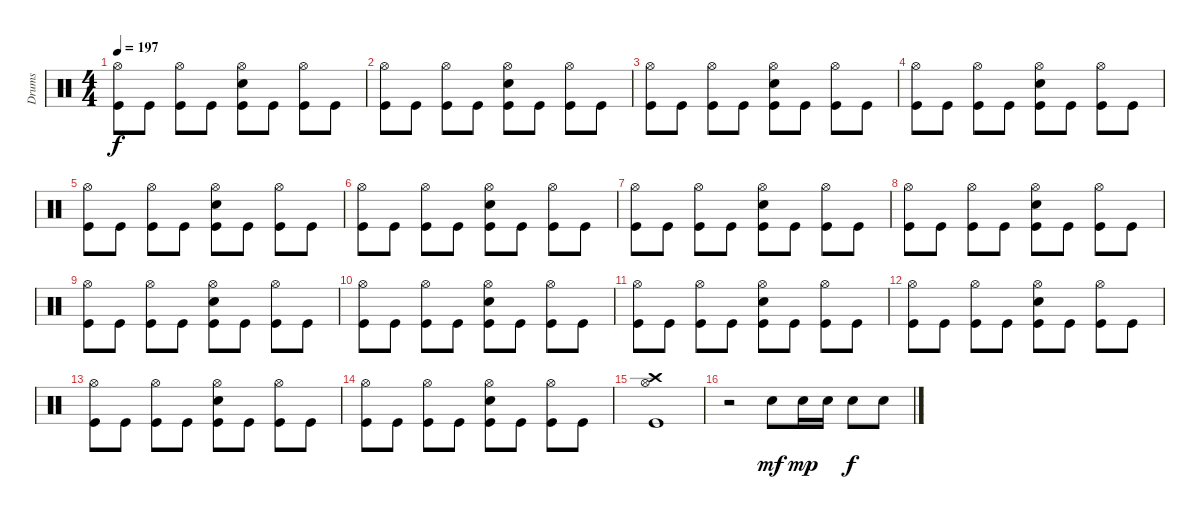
\track ("Drums" "Drums") {instrument percussion}
\staff {score}
\articulation defaults
\ts (4 4)
\tempo 197
\clef neutral
\ks c
("Hi-Hat (open)" "Kick (hit)").8{dy f} "Kick (hit)".8 ("Hi-Hat (open)" "Kick (hit)").8 "Kick (hit)".8 ("Hi-Hat (open)" "Electric Snare (hit)" "Kick (hit)").8 "Kick (hit)".8 ("Hi-Hat (open)" "Kick (hit)").8 "Kick (hit)".8 |
("Hi-Hat (open)" "Kick (hit)").8 "Kick (hit)".8 ("Hi-Hat (open)" "Kick (hit)").8 "Kick (hit)".8 ("Hi-Hat (open)" "Electric Snare (hit)" "Kick (hit)").8 "Kick (hit)".8 ("Hi-Hat (open)" "Kick (hit)").8 "Kick (hit)".8 |
("Hi-Hat (open)" "Kick (hit)").8 "Kick (hit)".8 ("Hi-Hat (open)" "Kick (hit)").8 "Kick (hit)".8 ("Hi-Hat (open)" "Electric Snare (hit)" "Kick (hit)").8 "Kick (hit)".8 ("Hi-Hat (open)" "Kick (hit)").8 "Kick (hit)".8 |
("Hi-Hat (open)" "Kick (hit)").8 "Kick (hit)".8 ("Hi-Hat (open)" "Kick (hit)").8 "Kick (hit)".8 ("Hi-Hat (open)" "Electric Snare (hit)" "Kick (hit)").8 "Kick (hit)".8 ("Hi-Hat (open)" "Kick (hit)").8 "Kick (hit)".8 |
("Hi-Hat (open)" "Kick (hit)").8 "Kick (hit)".8 ("Hi-Hat (open)" "Kick (hit)").8 "Kick (hit)".8 ("Hi-Hat (open)" "Electric Snare (hit)" "Kick (hit)").8 "Kick (hit)".8 ("Hi-Hat (open)" "Kick (hit)").8 "Kick (hit)".8 |
("Hi-Hat (open)" "Kick (hit)").8 "Kick (hit)".8 ("Hi-Hat (open)" "Kick (hit)").8 "Kick (hit)".8 ("Hi-Hat (open)" "Electric Snare (hit)" "Kick (hit)").8 "Kick (hit)".8 ("Hi-Hat (open)" "Kick (hit)").8 "Kick (hit)".8 |
("Hi-Hat (open)" "Kick (hit)").8 "Kick (hit)".8 ("Hi-Hat (open)" "Kick (hit)").8 "Kick (hit)".8 ("Hi-Hat (open)" "Electric Snare (hit)" "Kick (hit)").8 "Kick (hit)".8 ("Hi-Hat (open)" "Kick (hit)").8 "Kick (hit)".8 |
("Hi-Hat (open)" "Kick (hit)").8 "Kick (hit)".8 ("Hi-Hat (open)" "Kick (hit)").8 "Kick (hit)".8 ("Hi-Hat (open)" "Electric Snare (hit)" "Kick (hit)").8 "Kick (hit)".8 ("Hi-Hat (open)" "Kick (hit)").8 "Kick (hit)".8 |
("Hi-Hat (open)" "Kick (hit)").8 "Kick (hit)".8 ("Hi-Hat (open)" "Kick (hit)").8 "Kick (hit)".8 ("Hi-Hat (open)" "Electric Snare (hit)" "Kick (hit)").8 "Kick (hit)".8 ("Hi-Hat (open)" "Kick (hit)").8 "Kick (hit)".8 |
("Hi-Hat (open)" "Kick (hit)").8 "Kick (hit)".8 ("Hi-Hat (open)" "Kick (hit)").8 "Kick (hit)".8 ("Hi-Hat (open)" "Electric Snare (hit)" "Kick (hit)").8 "Kick (hit)".8 ("Hi-Hat (open)" "Kick (hit)").8 "Kick (hit)".8 |
("Hi-Hat (open)" "Kick (hit)").8 "Kick (hit)".8 ("Hi-Hat (open)" "Kick (hit)").8 "Kick (hit)".8 ("Hi-Hat (open)" "Electric Snare (hit)" "Kick (hit)").8 "Kick (hit)".8 ("Hi-Hat (open)" "Kick (hit)").8 "Kick (hit)".8 |
("Hi-Hat (open)" "Kick (hit)").8 "Kick (hit)".8 ("Hi-Hat (open)" "Kick (hit)").8 "Kick (hit)".8 ("Hi-Hat (open)" "Electric Snare (hit)" "Kick (hit)").8 "Kick (hit)".8 ("Hi-Hat (open)" "Kick (hit)").8 "Kick (hit)".8 |
("Hi-Hat (open)" "Kick (hit)").8 "Kick (hit)".8 ("Hi-Hat (open)" "Kick (hit)").8 "Kick (hit)".8 ("Hi-Hat (open)" "Electric Snare (hit)" "Kick (hit)").8 "Kick (hit)".8 ("Hi-Hat (open)" "Kick (hit)").8 "Kick (hit)".8 |
("Hi-Hat (open)" "Kick (hit)").8 "Kick (hit)".8 ("Hi-Hat (open)" "Kick (hit)").8 "Kick (hit)".8 ("Hi-Hat (open)" "Electric Snare (hit)" "Kick (hit)").8 "Kick (hit)".8 ("Hi-Hat (open)" "Kick (hit)").8 "Kick (hit)".8 |
("Crash high (hit)" "Hi-Hat (open)" "Kick (hit)").1 |
r.2 "Electric Snare (hit)".8{dy mf} "Electric Snare (hit)".16{dy mp} "Electric Snare (hit)".16 "Electric Snare (hit)".8{dy f} "Electric Snare (hit)".8
